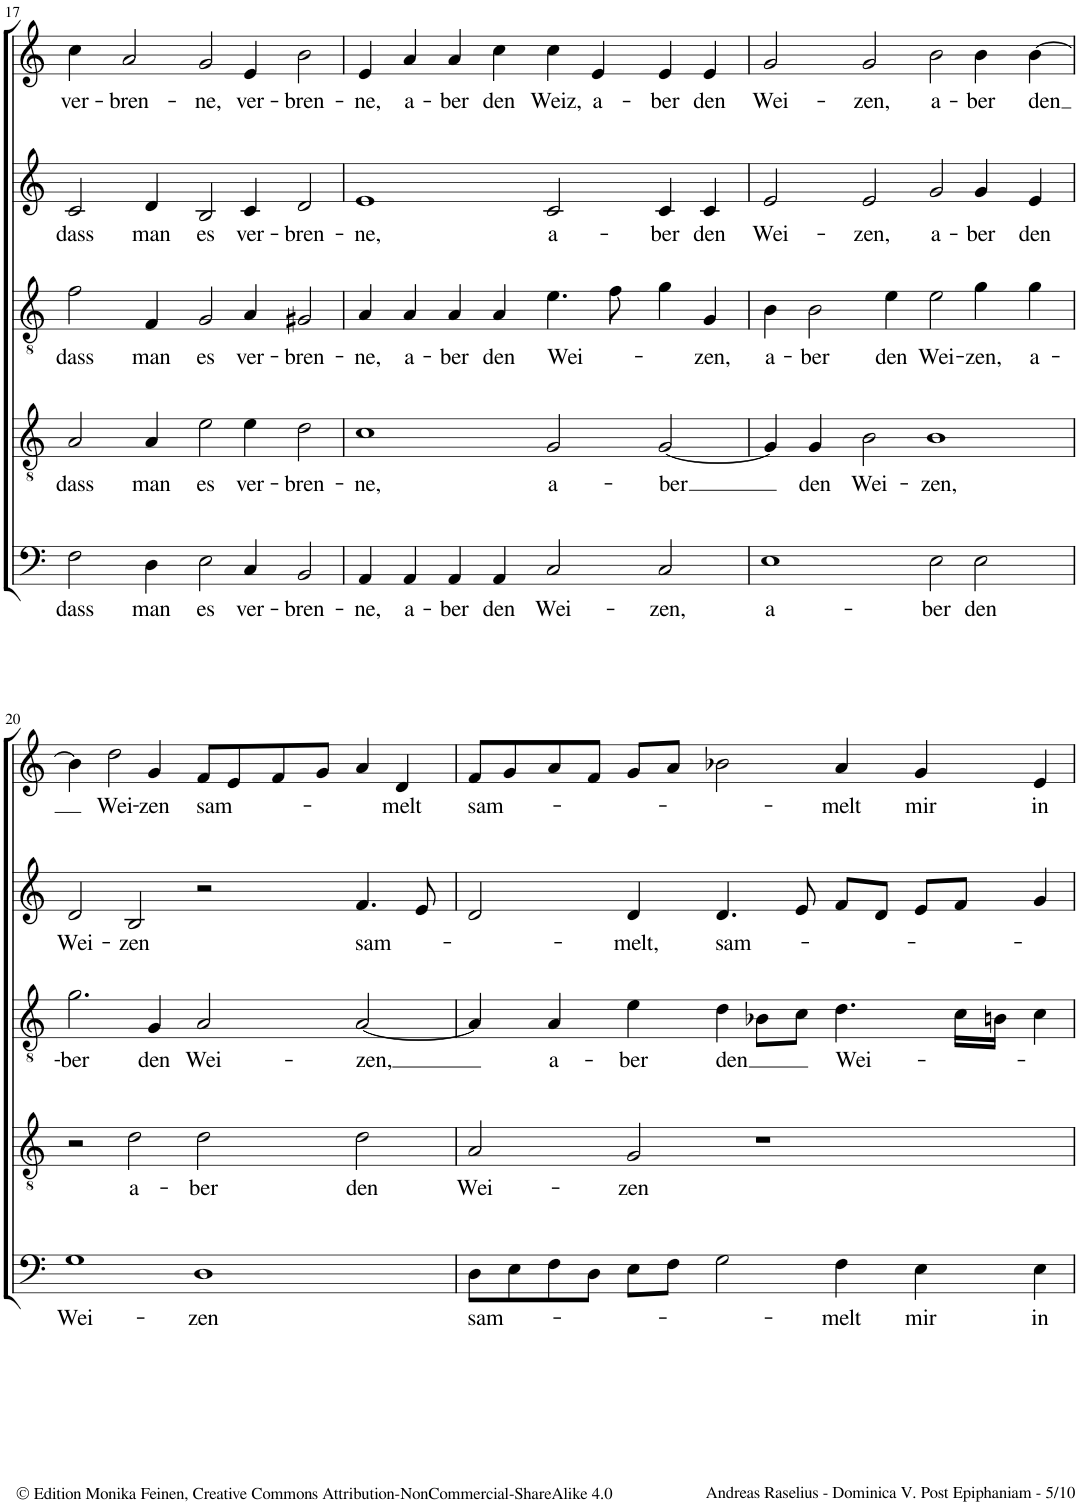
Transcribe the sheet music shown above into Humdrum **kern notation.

**kern	**text	**kern	**text	**kern	**text	**kern	**text	**kern	**text
*part5	*part5	*part4	*part4	*part3	*part3	*part2	*part2	*part1	*part1
*staff5	*staff5	*staff4	*staff4	*staff3	*staff3	*staff2	*staff2	*staff1	*staff1
*I"Bassus	*	*I"Tenor [Hypoaeolius]	*	*I"Quintus	*	*I"Altus	*	*I"Cantus	*
!!LO:PB:g=z
*clefF4	*	*clefGv2	*	*clefGv2	*	*clefG2	*	*clefG2	*
*k[]	*	*k[]	*	*k[]	*	*k[]	*	*k[]	*
*M4/2	*	*M4/2	*	*M4/2	*	*M4/2	*	*M4/2	*
*met(c)	*	*met(c)	*	*met(c)	*	*met(c)	*	*met(c)	*
=17	=17	=17	=17	=17	=17	=17	=17	=17	=17
!	!LO:LY:b	!	!LO:LY:b	!	!LO:LY:b	!	!LO:LY:b	!	!LO:LY:b
2F\	dass	2A/	dass	2f\	dass	2c/	dass	4cc\	ver-
!	!	!	!	!	!	!	!	!	!LO:LY:b
.	.	.	.	.	.	.	.	2a/	-bren-
!	!LO:LY:b	!	!LO:LY:b	!	!LO:LY:b	!	!LO:LY:b	!	!
4D\	man	4A/	man	4F/	man	4d/	man	.	.
!	!LO:LY:b	!	!LO:LY:b	!	!LO:LY:b	!	!LO:LY:b	!	!LO:LY:b
2E\	es	2e\	es	2G/	es	2B/	es	2g/	-ne,
!	!LO:LY:b	!	!LO:LY:b	!	!LO:LY:b	!	!LO:LY:b	!	!LO:LY:b
4C/	ver-	4e\	ver-	4A/	ver-	4c/	ver-	4e/	ver-
!	!LO:LY:b	!	!LO:LY:b	!	!LO:LY:b	!	!LO:LY:b	!	!LO:LY:b
2BB/	-bren-	2d\	-bren-	2G#X/	-bren-	2d/	-bren-	2b\	-bren-
=18	=18	=18	=18	=18	=18	=18	=18	=18	=18
!	!LO:LY:b	!	!LO:LY:b	!	!LO:LY:b	!	!LO:LY:b	!	!LO:LY:b
4AA/	ne,	1c	ne,	4A/	ne,	1e	ne,	4e/	ne,
!	!LO:LY:b	!	!	!	!LO:LY:b	!	!	!	!LO:LY:b
4AA/	a-	.	.	4A/	a-	.	.	4a/	a-
!	!LO:LY:b	!	!	!	!LO:LY:b	!	!	!	!LO:LY:b
4AA/	-ber	.	.	4A/	-ber	.	.	4a/	-ber
!	!LO:LY:b	!	!	!	!LO:LY:b	!	!	!	!LO:LY:b
4AA/	den	.	.	4A/	den	.	.	4cc\	den
!	!LO:LY:b	!	!LO:LY:b	!	!LO:LY:b	!	!LO:LY:b	!	!LO:LY:b
2C/	Wei-	2G/	a-	4.e\	Wei-	2c/	a-	4cc\	Weiz,
!	!	!	!	!	!	!	!	!	!LO:LY:b
.	.	.	.	.	.	.	.	4e/	a-
.	.	.	.	8f\	.	.	.	.	.
!	!LO:LY:b	!	!LO:LY:b	!	!	!	!LO:LY:b	!	!LO:LY:b
2C/	-zen,	[2G/	-ber	4g\	.	4c/	-ber	4e/	-ber
!	!	!	!	!	!LO:LY:b	!	!LO:LY:b	!	!LO:LY:b
.	.	.	.	4G/	-zen,	4c/	den	4e/	den
=19	=19	=19	=19	=19	=19	=19	=19	=19	=19
!	!LO:LY:b	!	!	!	!LO:LY:b	!	!LO:LY:b	!	!LO:LY:b
1E	a-	4G/]	.	4B\	a-	2e/	Wei-	2g/	Wei-
!	!	!	!LO:LY:b	!	!LO:LY:b	!	!	!	!
.	.	4G/	den	2B\	-ber	.	.	.	.
!	!	!	!LO:LY:b	!	!	!	!LO:LY:b	!	!LO:LY:b
.	.	2B\	Wei-	.	.	2e/	-zen,	2g/	-zen,
!	!	!	!	!	!LO:LY:b	!	!	!	!
.	.	.	.	4e\	den	.	.	.	.
!	!LO:LY:b	!	!LO:LY:b	!	!LO:LY:b	!	!LO:LY:b	!	!LO:LY:b
2E\	-ber	1B	-zen,	2e\	Wei-	2g/	a-	2b\	a-
!	!LO:LY:b	!	!	!	!LO:LY:b	!	!LO:LY:b	!	!LO:LY:b
2E\	den	.	.	4g\	-zen,	4g/	-ber	4b\	-ber
!	!	!	!	!	!LO:LY:b	!	!LO:LY:b	!	!LO:LY:b
.	.	.	.	4g\	a-	4e/	den	[4b\	den
!!LO:LB:g=z
=20	=20	=20	=20	=20	=20	=20	=20	=20	=20
!	!LO:LY:b	!	!	!	!LO:LY:b	!	!LO:LY:b	!	!
1G	Wei-	2r	.	2.g\	-ber	2d/	Wei-	4b\]	.
!	!	!	!	!	!	!	!	!	!LO:LY:b
.	.	.	.	.	.	.	.	2dd\	Wei-
!	!	!	!LO:LY:b	!	!	!	!LO:LY:b	!	!
.	.	2d\	a-	.	.	2B/	-zen	.	.
!	!	!	!	!	!LO:LY:b	!	!	!	!LO:LY:b
.	.	.	.	4G/	den	.	.	4g/	-zen
!	!LO:LY:b	!	!LO:LY:b	!	!LO:LY:b	!	!	!	!LO:LY:b
1D	-zen	2d\	-ber	2A/	Wei-	2r	.	8f/L	sam-
.	.	.	.	.	.	.	.	8e/	.
.	.	.	.	.	.	.	.	8f/	.
.	.	.	.	.	.	.	.	8g/J	.
!	!	!	!LO:LY:b	!	!LO:LY:b	!	!LO:LY:b	!	!
.	.	2d\	den	[2A/	-zen,	4.f/	sam-	4a/	.
!	!	!	!	!	!	!	!	!	!LO:LY:b
.	.	.	.	.	.	.	.	4d/	-melt
.	.	.	.	.	.	8e/	.	.	.
=21	=21	=21	=21	=21	=21	=21	=21	=21	=21
!	!LO:LY:b	!	!LO:LY:b	!	!	!	!	!	!LO:LY:b
8D\L	sam-	2A/	Wei-	4A/]	.	2d/	.	8f/L	sam-
8E\	.	.	.	.	.	.	.	8g/	.
!	!	!	!	!	!LO:LY:b	!	!	!	!
8F\	.	.	.	4A/	a-	.	.	8a/	.
8D\J	.	.	.	.	.	.	.	8f/J	.
!	!	!	!LO:LY:b	!	!LO:LY:b	!	!LO:LY:b	!	!
8E\L	.	2G/	-zen	4e\	-ber	4d/	-melt,	8g/L	.
8F\J	.	.	.	.	.	.	.	8a/J	.
!	!	!	!	!	!LO:LY:b	!	!LO:LY:b	!	!
2G\	.	.	.	4d\	den	4.d/	sam-	2b-X\	.
.	.	1r	.	8B-X\L	.	.	.	.	.
.	.	.	.	8c\J	.	8e/	.	.	.
!	!LO:LY:b	!	!	!	!LO:LY:b	!	!	!	!LO:LY:b
4F\	-melt	.	.	4.d\	Wei-	8f/L	.	4a/	-melt
.	.	.	.	.	.	8d/J	.	.	.
!	!LO:LY:b	!	!	!	!	!	!	!	!LO:LY:b
4E\	mir	.	.	.	.	8e/L	.	4g/	mir
.	.	.	.	16c\LL	.	8f/J	.	.	.
.	.	.	.	16Bn\JJ	.	.	.	.	.
!	!LO:LY:b	!	!	!	!	!	!	!	!LO:LY:b
4E\	in	.	.	4c\	.	4g/	.	4e/	in
=	=	=	=	=	=	=	=	=	=
*-	*-	*-	*-	*-	*-	*-	*-	*-	*-
